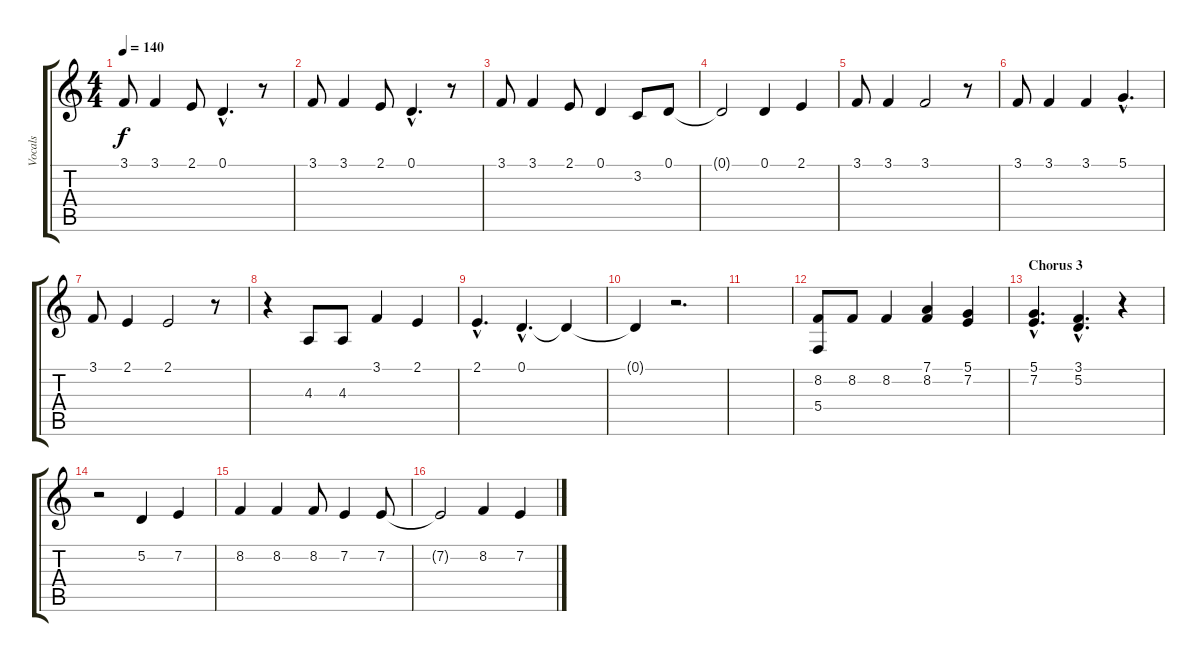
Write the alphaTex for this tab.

\track ("Vocals" "Vocals") {instrument stringensemble1}
\staff {score tabs}
\tuning (D4 A3 F3 C3 G2 D2) {hide}
\ts (4 4)
\tempo 140
\clef g2
\ks c
3.1.8{dy f} 3.1.4 2.1.8 0.1{hac}.4{d} r.8 |
3.1.8 3.1.4 2.1.8 0.1{hac}.4{d} r.8 |
3.1.8 3.1.4 2.1.8 0.1.4 3.2.8 0.1.8 |
0.1{t}.2 0.1.4 2.1.4 |
3.1.8 3.1.4 3.1.2 r.8 |
3.1.8 3.1.4 3.1.4 5.1{hac}.4{d} |
3.1.8 2.1.4 2.1.2 r.8 |
r.4 4.3.8 4.3.8 3.1.4 2.1.4 |
2.1{hac}.4{d} 0.1{hac}.4{d} 0.1{t}.4 |
0.1{t}.4 r.2{d} |
|
(8.2 5.4).8 8.2.8 8.2.4 (7.1 8.2).4 (5.1 7.2).4 |
\section ("" "Chorus 3")
(5.1{hac} 7.2{hac}).4{d} (3.1{hac} 5.2{hac}).4{d} r.4 |
r.2 5.2.4 7.2.4 |
8.2.4 8.2.4 8.2.8 7.2.4 7.2.8 |
7.2{t}.2 8.2.4 7.2.4
